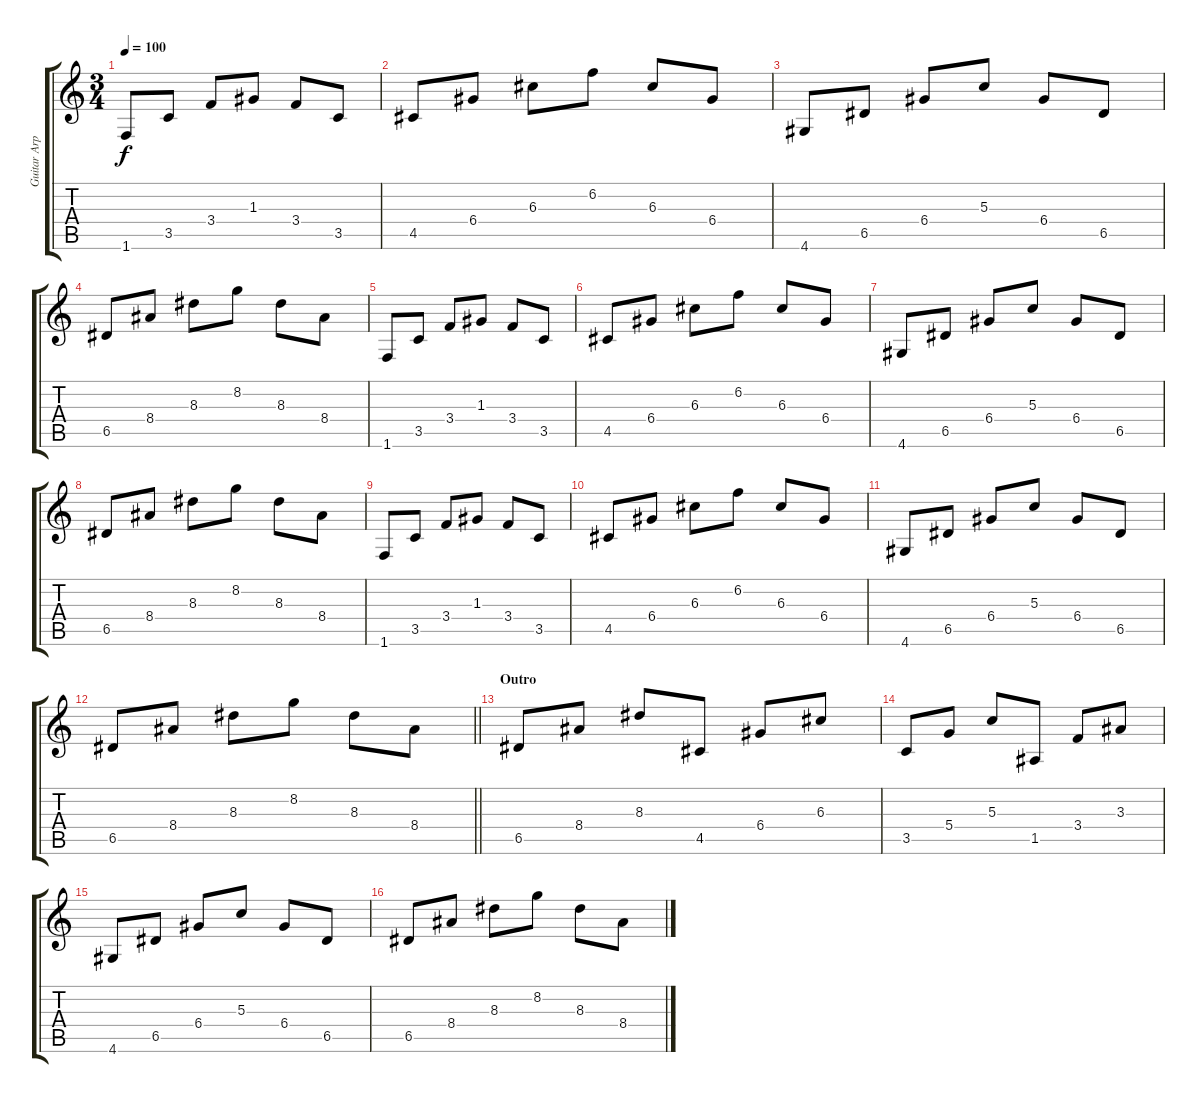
\track ("Guitar Arpeggios" "Guitar Arp") {instrument acousticguitarsteel}
\staff {score tabs}
\tuning (E4 B3 G3 D3 A2 E2) {hide}
\ts (3 4)
\tempo 100
\clef g2
\ks c
1.6.8{dy f} 3.5.8 3.4.8 1.3.8 3.4.8 3.5.8 |
4.5.8 6.4.8 6.3.8 6.2.8 6.3.8 6.4.8 |
4.6.8 6.5.8 6.4.8 5.3.8 6.4.8 6.5.8 |
6.5.8 8.4.8 8.3.8 8.2.8 8.3.8 8.4.8 |
1.6.8 3.5.8 3.4.8 1.3.8 3.4.8 3.5.8 |
4.5.8 6.4.8 6.3.8 6.2.8 6.3.8 6.4.8 |
4.6.8 6.5.8 6.4.8 5.3.8 6.4.8 6.5.8 |
6.5.8 8.4.8 8.3.8 8.2.8 8.3.8 8.4.8 |
1.6.8 3.5.8 3.4.8 1.3.8 3.4.8 3.5.8 |
4.5.8 6.4.8 6.3.8 6.2.8 6.3.8 6.4.8 |
4.6.8 6.5.8 6.4.8 5.3.8 6.4.8 6.5.8 |
\barLineRight lightlight
6.5.8 8.4.8 8.3.8 8.2.8 8.3.8 8.4.8 |
\section ("" "Outro")
6.5.8 8.4.8 8.3.8 4.5.8 6.4.8 6.3.8 |
3.5.8 5.4.8 5.3.8 1.5.8 3.4.8 3.3.8 |
4.6.8 6.5.8 6.4.8 5.3.8 6.4.8 6.5.8 |
6.5.8 8.4.8 8.3.8 8.2.8 8.3.8 8.4.8
